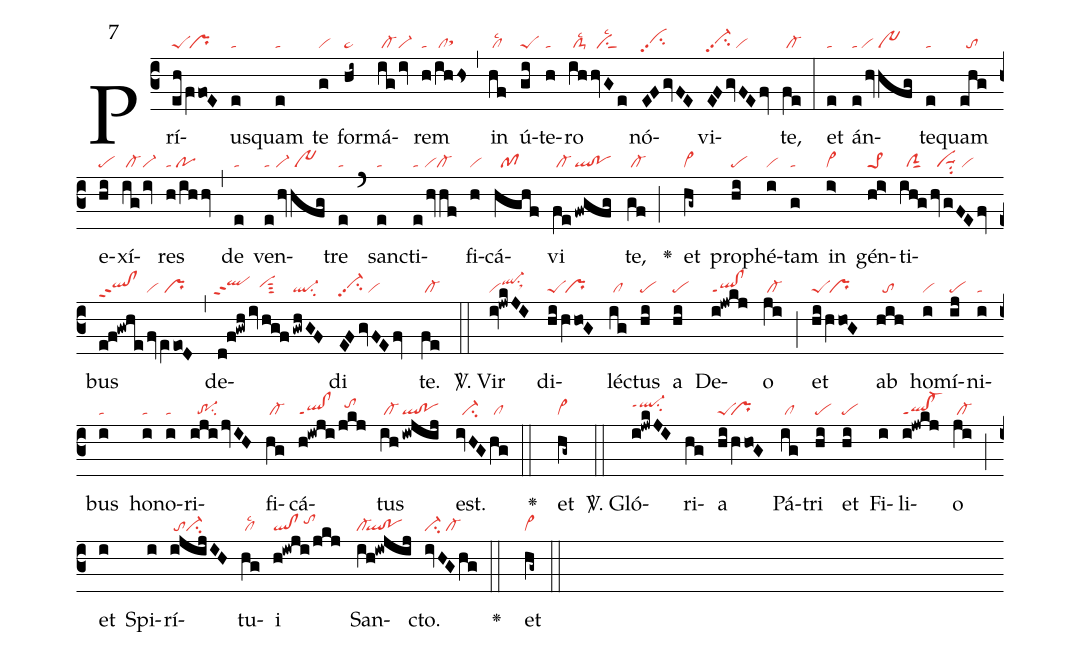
mode: 7;
nabc-lines:1;
%%
(c3)Prí(eh|peS|/fVfo!E|/pr)us(e|ta)quam(e|ta) te(g|vi) for(hi~|pe~)má(ig|/cl-|iv|vi-)rem(h|ta|/ihhs|/clsthh) (,) in(hf|/cllsc2) ú(gi|peS)te(h|ta)ro(ih|/clS-lsc2|hvGe|//ciSlsc2) nó(EFgvFE|vihhpp2su2)vi(EFgvFEfv|vi-hhpp2su2/vi)te,(fe|/cl-) (:)
et(e|ta) án(ehvhfg|ta/vi/po~)te(e|ta)quam(ehg|//to) e(hi|pe)xí(ig|/cl-|iv|vi-)res(h/ihhv|ta/po) (,) de(e|ta) ven(ehvhfg|ta//vi-/po~)tre(e|ta) (`) san(e|ta)cti(ehvhf|ta//vicl-)fi(h|vi)cá(hghf|//pf)vi(fe|/cl-|fwgfg|ql!po) te,(gf|/cl-) (;)
<v>\greheightstar</v> ()
et(hg~|cl~) pro(hi|pe)phé(i|vi)tam(g|ta) in(i>|vi>) gén(hi>|pe>1)ti(ih!g|//ciG|hvgFEfv|//visuu1su2/vi)bus(e!f!gwhe|qlhh!clhhppt2|fv|vi|eVeo!D|/pr) (,) de(d!f!gwh|`qlhippt2|ivh!g!f|///vihhsut3|gwhGF|ql-su2)di(EFgvFEfv|vi-hhpp2su2/vi) te.(fe|/cl-) (::)
<sp>V/</sp>.
Vir(iv!jwkJI|viql-hisu1sux1) di(hi|peS|/hVho!G|/pr)lé(ig|/cl)ctus(hi|pe) a(hi|pe) De(i!jwkj|ql!clppt1)o(ji|/cl-) (;) et(hi|peS|/hVho!G|/pr) ab(hih|//to) ho(i|vi)mí(ij|pe)ni(i|ta)bus(i|ta) ho(i|ta)no(i|ta)ri(ijijvIH|//tr-1su2)fi(hg|/cl-)cá(h!iwji|ql!clppt1|/jkj|//tohi)tus(ih|/cl-|!iwjij|ql!po) est.(ivHG|//ci-|hg|/cl) (::)
<v>\greheightstar</v> () et(hg~|cl~) (::)
<sp>V/</sp>.
Gló(i!jwkJI|ql-hippt1su2)ri(hg)a(hi/hVho!G|peS``pr)
Pá(ig|/cl)tri(hi|pe) et(hi|pe) Fi(i)li(i!jwkj|ql!cl-ppt1)o(ji|/cl-) (;)
et(i) Spi(i)rí(i!@jijIH|/toci-)tu(hg|/cllsc2)i(h!iwji/jkj|ql!cl/tohi)
San(ih!iw!@jij|cl-``ql!po)cto.(ivHGhg|ci-/cl-) (::)
<v>\greheightstar</v> () et(hg~|cl~) (::)
